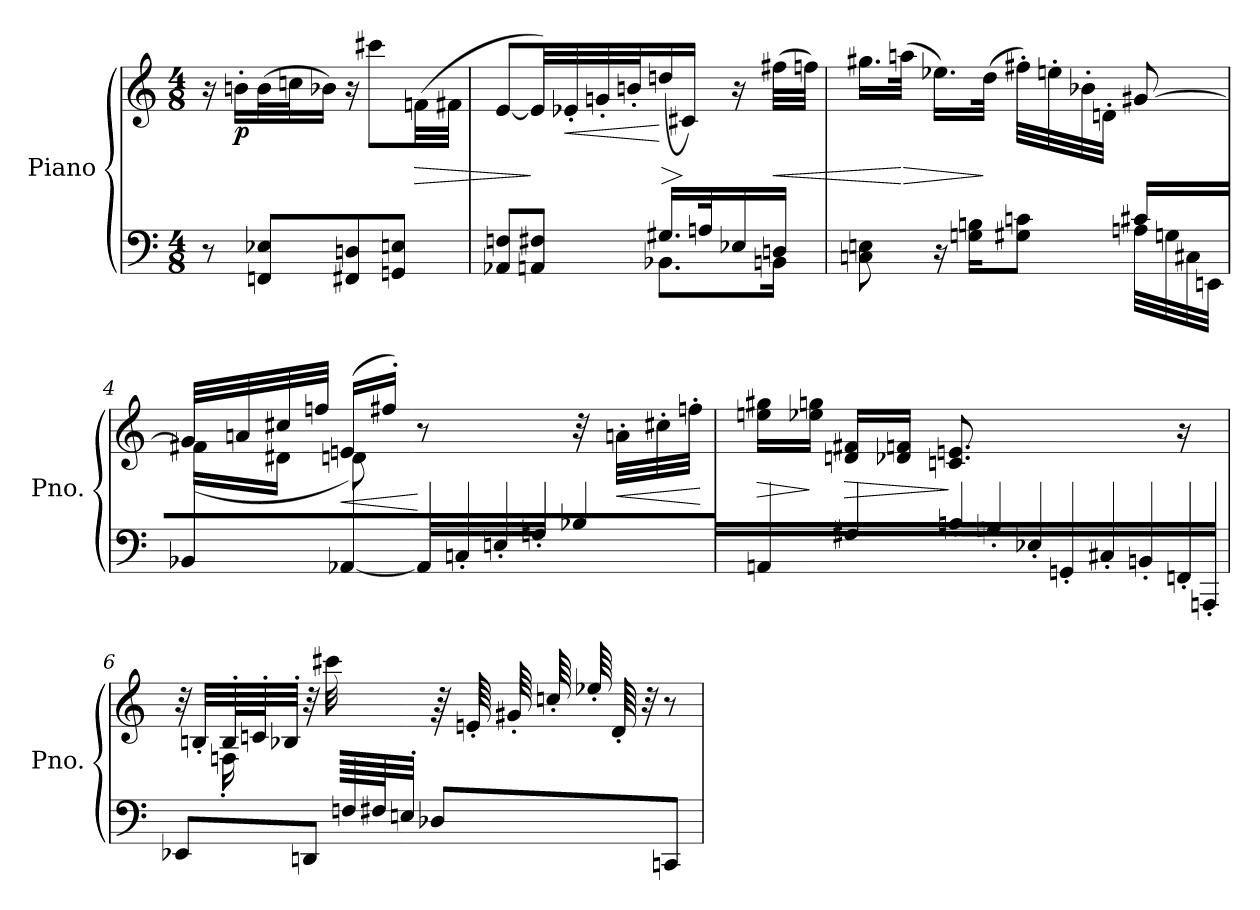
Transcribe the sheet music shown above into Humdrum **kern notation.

**kern	**kern	**dynam
*part1	*part1	*part1
*staff2	*staff1	*staff1/2
*I"Piano	*	*
*I'Pno.	*	*
*clefF4	*clefG2	*
*k[]	*k[]	*
*M4/8	*M4/8	*
=1	=1	=1
8r	16r	.
*	*MM76	*
!	!	!LO:DY:b
.	16bn'\LL	p
8FFn/ 8E-X/L	(>32b\L	.
.	32ccn\J	.
.	16b-X\JJ)	.
8FF#X/ 8Dn/	16r	.
.	8ccc#X\L	.
8GGn/ 8En/J	.	.
!	!	!LO:HP:b
.	(>32fn\LL	>
.	32f#X\JJJ	.
=2	=2	=2
*^	*	*
8AA-X/ 8Fn/L	4ryy	[8e/L	.
8AAn/ 8F#X/J	.	32e/LL])	]
!	!	!	!LO:HP:b
.	.	32e-X'/	<
.	.	32gn'/	.
.	.	32bn'/J	.
!	!	!	!LO:HP:n=1:b
16.G#X/LL	8.BB-X\L	(<16ddn/	[ >
.	.	16c#X/JJ)	]
32An/K	.	.	.
16E-X/	.	16r	.
!	!	!	!LO:HP:b
16Dn/JJ	16BBn\Jk	(>32ff#X\LLL	<
.	.	32ffn\JJJ)	.
!!LO:LB:g=z
=3	=3	=3	=3
*	*	*^	*
8Cn\ 8En\	4.ryy	16.gg#X\LL	4..ryy	.
!	!	!	!	!LO:HP:n=1:b
.	.	(>32aan\JJk	.	[ >
16r	.	16.ee-X\LL)	.	.
16Gn\ 16Bn\KL	.	.	.	.
.	.	(>32dd\JJk	.	]
8G#X\ 8cn\J	.	32ff#X'\LLL)	.	.
.	.	32een'\	.	.
.	.	32b-X'\	.	.
.	.	32dn'\JJJ	.	.
(>16c#X/LL	32An\LLL	[8g#X/	.	.
.	32Gn\	.	.	.
16ryy	32C#X\	.	16dn\JJ)	.
.	32EEn\JJJ	.	.	.
*v	*v	*	*	*
=4	=4	=4	=4
8BB-X/L	32g#/LLL]	(<16f#X\LL	.
.	32an/	.	.
.	32cc#X/	16d#X\JJ	.
.	32ffn/JJJ	.	.
!	!	!	!LO:HP:b
[8AA-X/J	(>16en/LL	8dn\)	<
.	16ff#X'/JJ)	.	.
32AA-\LLL]	8r	4ryy	[
32Cn'\	.	.	.
32En'\	.	.	.
32Gn'\JJ	.	.	.
8B-X\J	32r	.	.
!	!	!	!LO:HP:b
.	32an'\LLL	.	<
.	32cc#X'\	.	.
.	32ffn'\JJJ	.	.
*	*v	*v	*
.	.	[
!!LO:LB:g=z
=5	=5	=5
!	!	!LO:HP:b
8AAn/	16een\ 16gg#X\LL	>
.	16ee-X\ 16ggn\JJ	]
!	!	!LO:HP:b
8G#X\L	16dn/ 16f#X/LL	>
.	16d-X/ 16fn/JJ	.
32Bn'\LL	8.cn/ 8.en/	]
32An'\	.	.
32E-X'\	.	.
32GGn'\JJJ	.	.
32C#X'/LLL	.	.
32BBn'/	.	.
32FFn'/	16r	.
32AAAn'/JJJ	.	.
=6	=6	=6
*^	*^	*
8.ryy	8EE-X/L	32r	16ryy	.
.	.	32Bn'/LLL	.	.
.	.	64B'/L	16Fn'\	.
.	.	64cn'/J	.	.
.	.	32B-X'/JJJ	.	.
.	8DDn/J	32r	4.ryy	.
.	.	32ccc#X\LLL	.	.
64Fn/L	.	16ryy	.	.
64F#X/J	.	.	.	.
32En'/JJJ	.	.	.	.
4ryy	8D-X/L	64r	.	.
.	.	64en'/LLLL	.	.
.	.	64g#X'/	.	.
.	.	64ccn'/JJJJ	.	.
.	.	64ee-X'/LLLL	.	.
.	.	64d'/JJJJ	.	.
.	.	32r	.	.
.	8CCn/J	8r	.	.
*v	*v	*	*	*
*	*v	*v	*
=	=	=
*-	*-	*-
